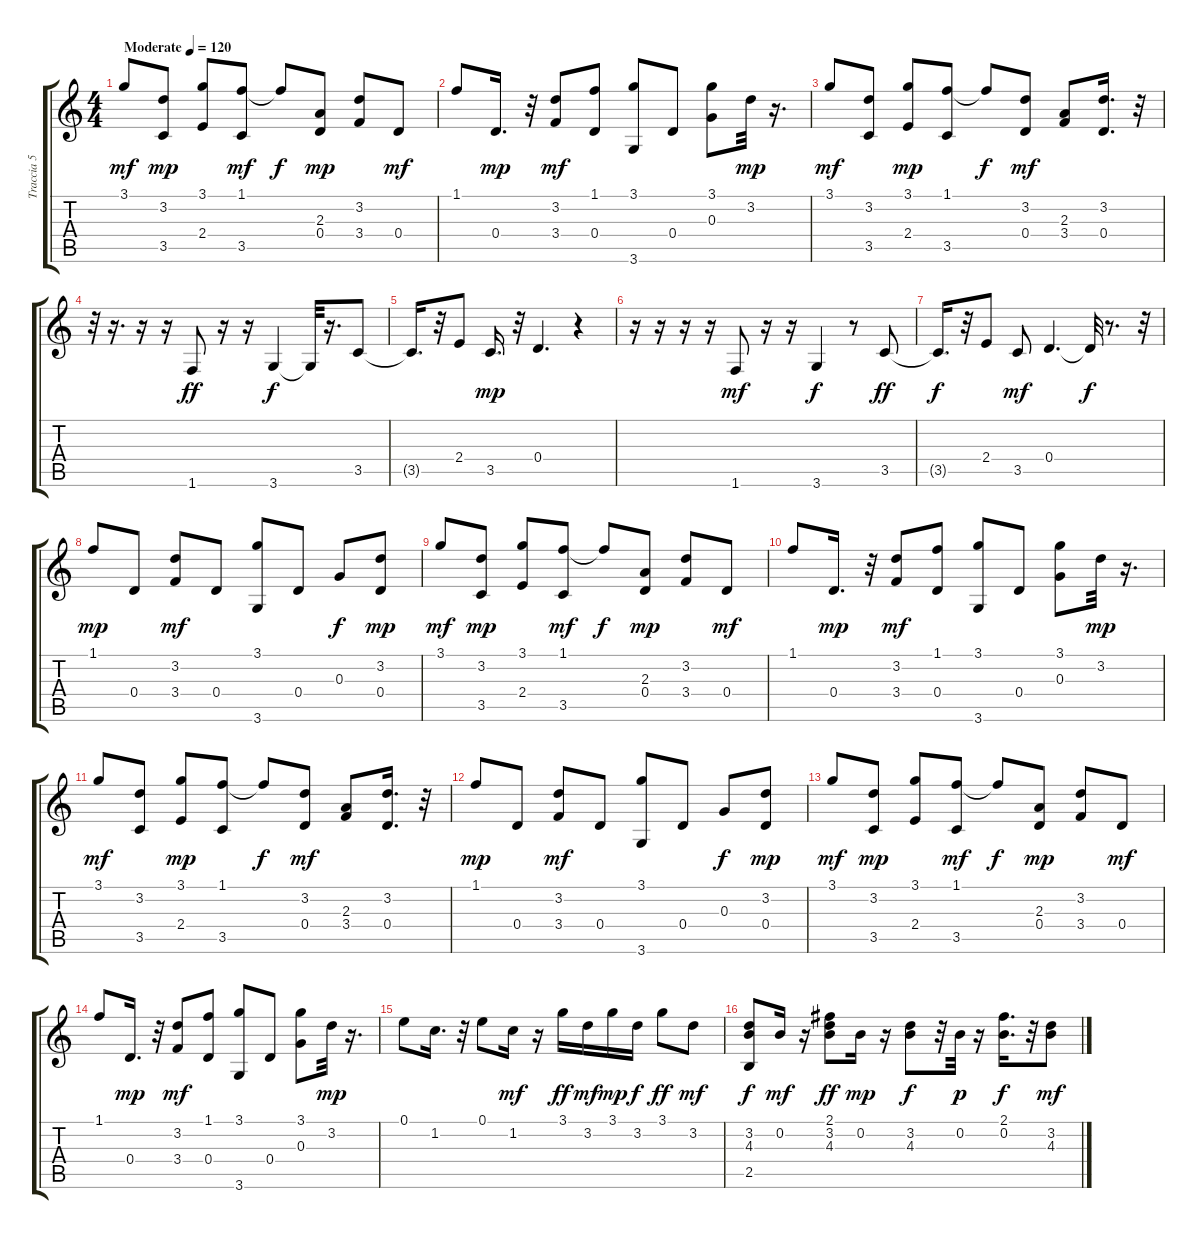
\track ("Traccia 5" "Traccia 5") {instrument electricguitarclean}
\staff {score tabs}
\tuning (E4 B3 G3 D3 A2 E2) {hide}
\ts (4 4)
\tempo (120 "Moderate")
\clef g2
\ks c
3.1.8{dy mf instrument electricguitarclean} (3.2 3.5).8{dy mp} (3.1 2.4).8 (1.1 3.5).8{dy mf} 1.1{t}.8{dy f} (2.3 0.4).8{dy mp} (3.2 3.4).8 0.4.8{dy mf} |
1.1.8 0.4.16{d dy mp} r.32 (3.2 3.4).8{dy mf} (1.1 0.4).8 (3.1 3.6).8 0.4.8 (3.1 0.3).8 3.2.32{dy mp} r.16{d} |
3.1.8{dy mf} (3.2 3.5).8 (3.1 2.4).8{dy mp} (1.1 3.5).8 1.1{t}.8{dy f} (3.2 0.4).8{dy mf} (2.3 3.4).8 (3.2 0.4).16{d} r.32 |
r.32 r.16{d} r.16 r.16 1.6.8{dy ff} r.16 r.16 3.6.4{dy f} 3.6{t}.32 r.16{d} 3.5.8 |
3.5{t}.16{d} r.32 2.4.8 3.5.16{d dy mp} r.32 0.4.4{d} r.4 |
r.16 r.16 r.16 r.16 1.6.8{dy mf} r.16 r.16 3.6.4{dy f} r.8 3.5.8{dy ff} |
3.5{t}.16{d dy f} r.32 2.4.8 3.5.8{dy mf} 0.4.4{d} 0.4{t}.32{dy f} r.8{d} r.32 |
1.1.8{dy mp} 0.4.8 (3.2 3.4).8{dy mf} 0.4.8 (3.1 3.6).8 0.4.8 0.3.8{dy f} (3.2 0.4).8{dy mp} |
3.1.8{dy mf} (3.2 3.5).8{dy mp} (3.1 2.4).8 (1.1 3.5).8{dy mf} 1.1{t}.8{dy f} (2.3 0.4).8{dy mp} (3.2 3.4).8 0.4.8{dy mf} |
1.1.8 0.4.16{d dy mp} r.32 (3.2 3.4).8{dy mf} (1.1 0.4).8 (3.1 3.6).8 0.4.8 (3.1 0.3).8 3.2.32{dy mp} r.16{d} |
3.1.8{dy mf} (3.2 3.5).8 (3.1 2.4).8{dy mp} (1.1 3.5).8 1.1{t}.8{dy f} (3.2 0.4).8{dy mf} (2.3 3.4).8 (3.2 0.4).16{d} r.32 |
1.1.8{dy mp} 0.4.8 (3.2 3.4).8{dy mf} 0.4.8 (3.1 3.6).8 0.4.8 0.3.8{dy f} (3.2 0.4).8{dy mp} |
3.1.8{dy mf} (3.2 3.5).8{dy mp} (3.1 2.4).8 (1.1 3.5).8{dy mf} 1.1{t}.8{dy f} (2.3 0.4).8{dy mp} (3.2 3.4).8 0.4.8{dy mf} |
1.1.8 0.4.16{d dy mp} r.32 (3.2 3.4).8{dy mf} (1.1 0.4).8 (3.1 3.6).8 0.4.8 (3.1 0.3).8 3.2.32{dy mp} r.16{d} |
0.1.8 1.2.16{d} r.32 0.1.8 1.2.16{dy mf} r.16 3.1.16{dy ff} 3.2.16{dy mf} 3.1.16{dy mp} 3.2.16{dy f} 3.1.8{dy ff} 3.2.8{dy mf} |
(3.2 4.3 2.5).8{dy f} 0.2.16{dy mf} r.16 (2.1 3.2 4.3).8{dy ff} 0.2.16{dy mp} r.16 (3.2 4.3).8{dy f} r.32 0.2.32{dy p} r.16 (2.1 0.2).16{d dy f} r.32 (3.2 4.3).8{dy mf}
